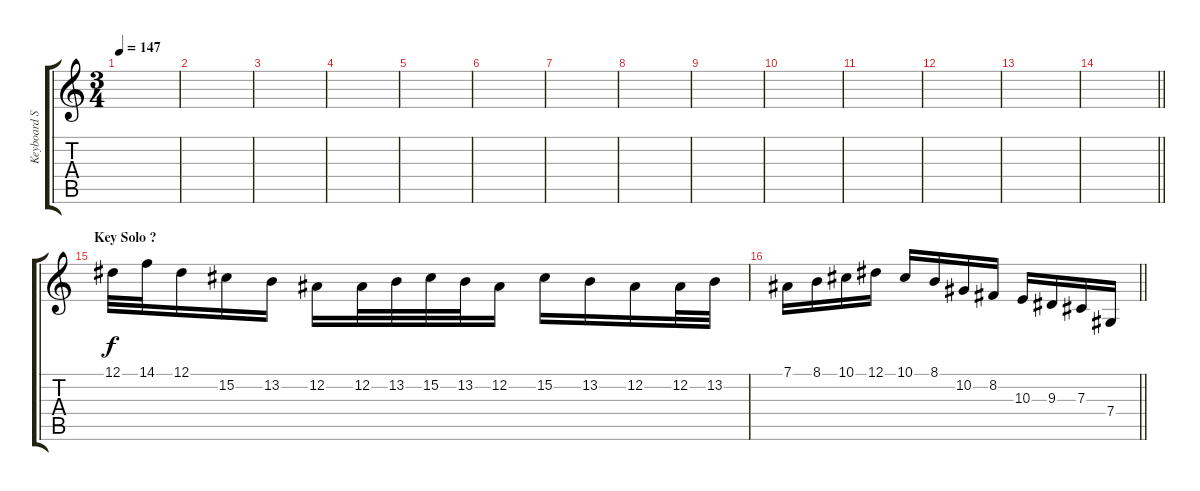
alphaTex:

\track ("Keyboard Solo" "Keyboard S") {instrument celesta}
\staff {score tabs}
\tuning (Eb4 Bb3 Gb3 Db3 Ab2 Eb2) {hide}
\ts (3 4)
\tempo 147
\clef g2
\ks c
|
|
|
|
|
|
|
|
|
|
|
|
|
\barLineRight lightlight
|
\section ("" "Key Solo ?")
12.1.32{instrument lead1square} 14.1.32 12.1.16 15.2.16 13.2.16 12.2.16 12.2.32 13.2.32 15.2.32 13.2.32 12.2.16 15.2.16 13.2.16 12.2.16 12.2.32 13.2.32 |
\barLineRight lightlight
7.1.16 8.1.16 10.1.16 12.1.16 10.1.16 8.1.16 10.2.16 8.2.16 10.3.16 9.3.16 7.3.16 7.4.16
